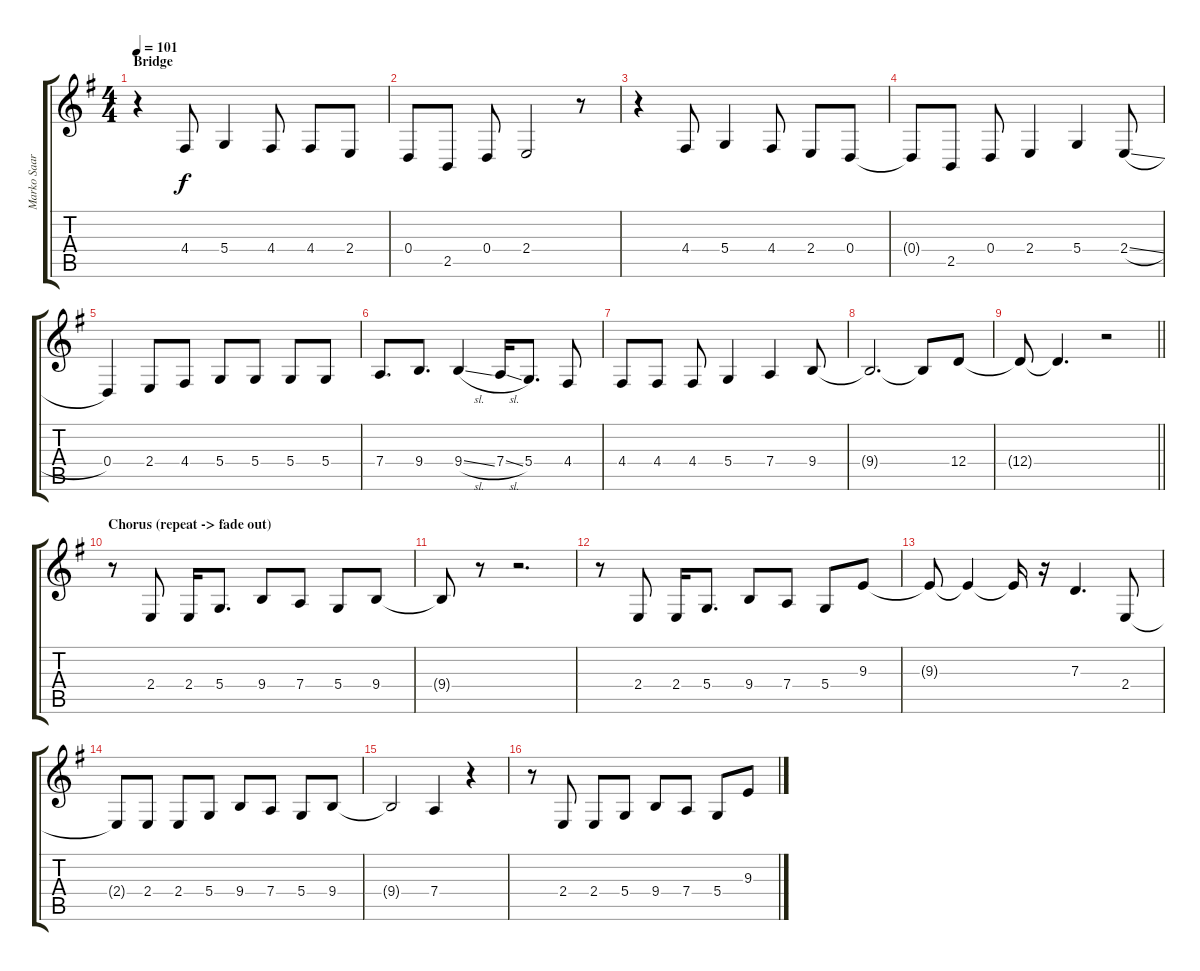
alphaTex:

\track ("Marko Saaresto" "Marko Saar") {instrument tenorsax}
\staff {score tabs}
\tuning (E4 B3 G3 D3 A2 E2) {hide}
\ts (4 4)
\section ("" "Bridge")
\tempo 101
\clef g2
\ks eminor
r.4{dy f} 4.4.8 5.4.4 4.4.8 4.4.8 2.4.8 |
0.4.8 2.5.8 0.4.8 2.4.2 r.8 |
r.4 4.4.8 5.4.4 4.4.8 2.4.8 0.4.8 |
0.4{t}.8 2.5.8 0.4.8 2.4.4 5.4.4 2.4{sl}.8 |
0.4.4 2.4.8 4.4.8 5.4.8 5.4.8 5.4.8 5.4.8 |
7.4.8{d} 9.4.8{d} 9.4{sl}.4 7.4{sl}.16 5.4.8{d} 4.4.8 |
4.4.8 4.4.8 4.4.8 5.4.4 7.4.4 9.4.8 |
9.4{t}.2{d} 9.4{t}.8 12.4.8 |
\barLineRight lightlight
12.4{t}.8 12.4{t}.4{d} r.2 |
\section ("" "Chorus (repeat -> fade out)")
r.8 2.4.8 2.4.16 5.4.8{d} 9.4.8 7.4.8 5.4.8 9.4.8 |
9.4{t}.8 r.8 r.2{d} |
r.8 2.4.8 2.4.16 5.4.8{d} 9.4.8 7.4.8 5.4.8 9.3.8 |
9.3{t}.8 9.3{t}.4 9.3{t}.16 r.16 7.3.4{d} 2.4.8 |
2.4{t}.8 2.4.8 2.4.8 5.4.8 9.4.8 7.4.8 5.4.8 9.4.8 |
9.4{t}.2 7.4.4 r.4 |
r.8 2.4.8 2.4.8 5.4.8 9.4.8 7.4.8 5.4.8 9.3.8
